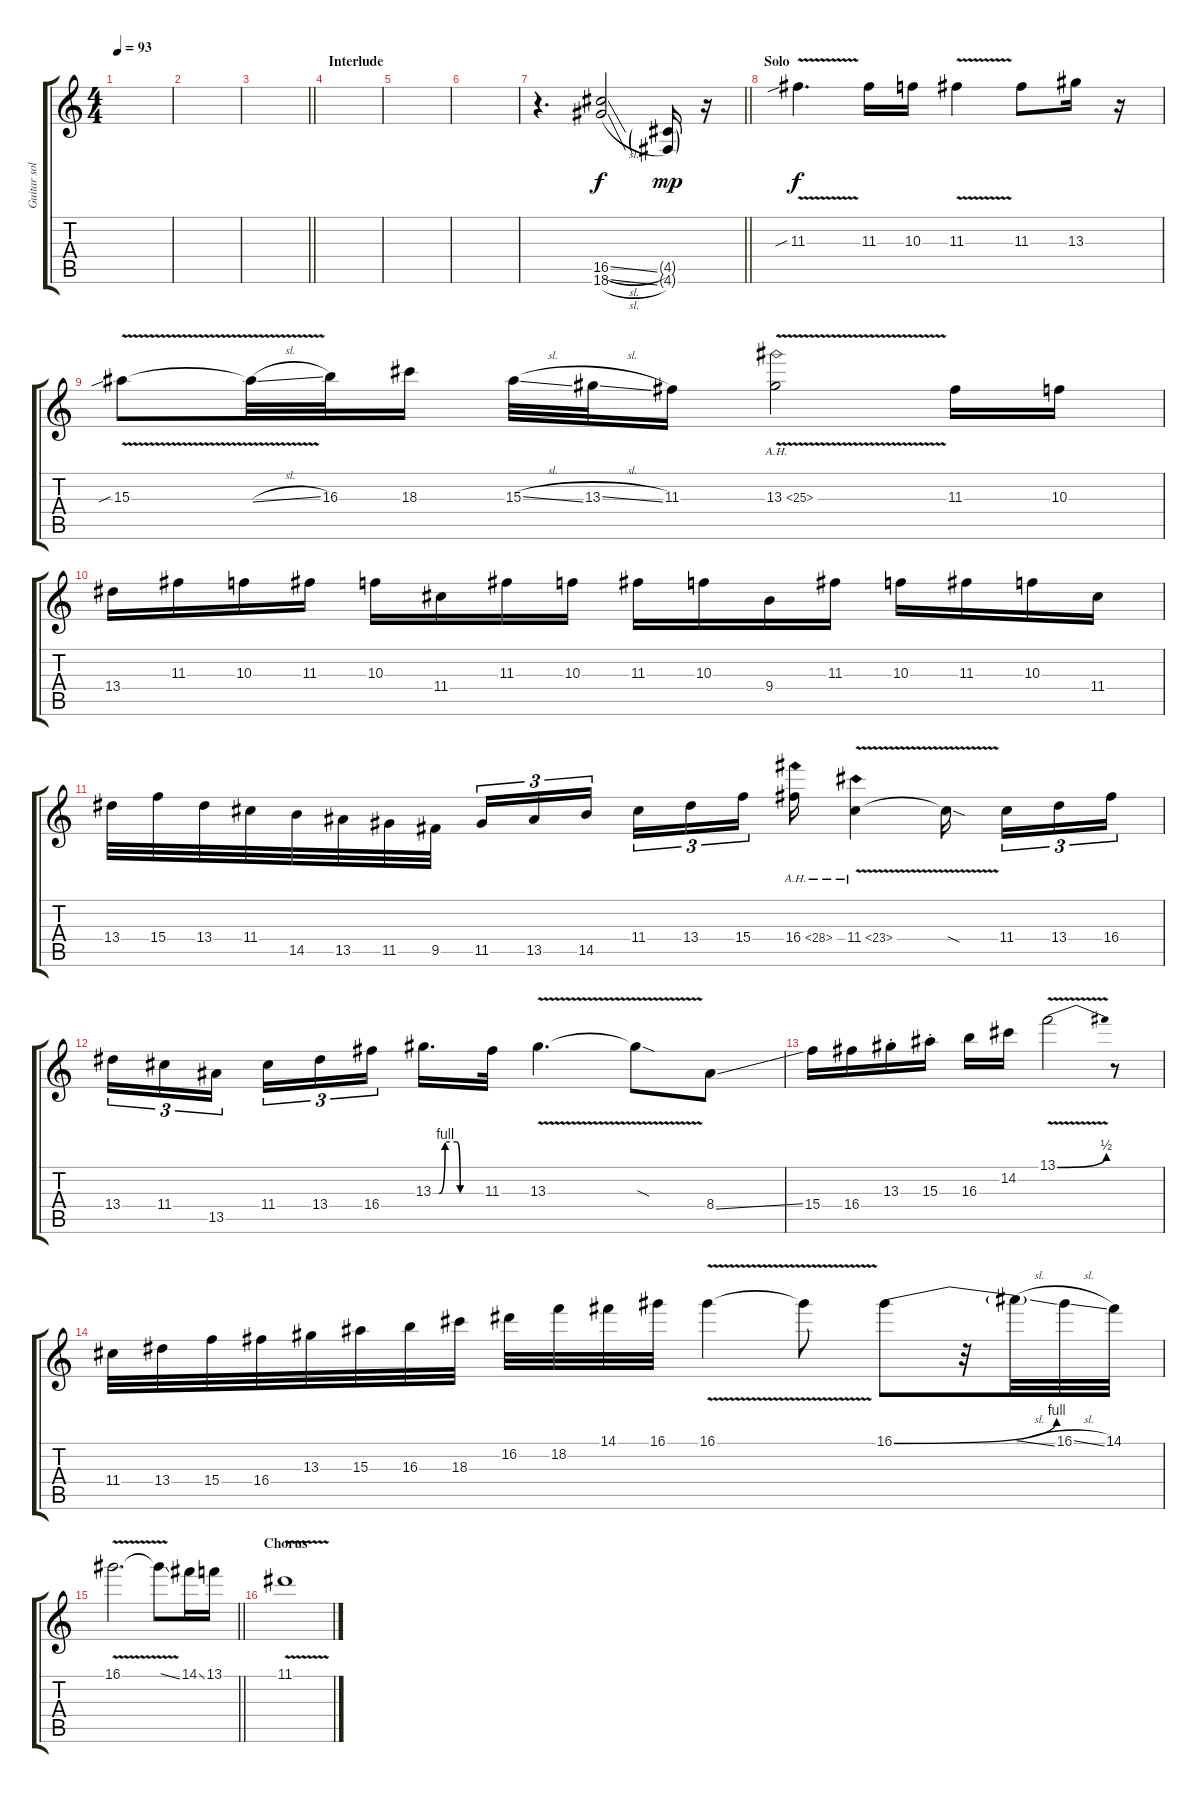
\track ("Guitar solo" "Guitar sol") {instrument distortionguitar}
\staff {score tabs}
\tuning (E4 B3 G3 D3 A2 D2) {hide}
\ts (4 4)
\tempo 93
\clef g2
\ks c
|
|
\barLineRight lightlight
|
\section ("" "Interlude")
|
|
|
\barLineRight lightlight
r.4{d} (16.5{sl} 18.6{sl}).2 (4.5{g} 4.6{g}).16{dy mp} r.16 |
\section ("" "Solo")
11.3{v sib}.4{d dy f} 11.3.16 10.3.16 11.3{v}.4 11.3.8 13.3.16 r.16 |
15.3{v sib}.8 15.3{sl t}.32 16.3.32 18.3.16 15.3{sl}.32 13.3{sl}.32 11.3.16 13.3{ah 12 v}.2 11.3.16 10.3.16 |
13.4.16 11.3.16 10.3.16 11.3.16 10.3.16 11.4.16 11.3.16 10.3.16 11.3.16 10.3.16 9.4.16 11.3.16 10.3.16 11.3.16 10.3.16 11.4.16 |
13.4.32 15.4.32 13.4.32 11.4.32 14.5.32 13.5.32 11.5.32 9.5.32 11.5.16{tu (3 2)} 13.5.16{tu (3 2)} 14.5.16{tu (3 2) beam splitsecondary} 11.4.16{tu (3 2)} 13.4.16{tu (3 2)} 15.4.16{tu (3 2)} 16.4{ah 12}.16 11.4{ah 12 v}.4 11.4{sod t}.16{beam splitsecondary} 11.4.16{tu (3 2)} 13.4.16{tu (3 2)} 16.4.16{tu (3 2)} |
13.4.16{tu (3 2)} 11.4.16{tu (3 2)} 13.5.16{tu (3 2) beam splitsecondary} 11.4.16{tu (3 2)} 13.4.16{tu (3 2)} 16.4.16{tu (3 2)} 13.3{be (custom 0 0 7 0 15 4 30 4 34 0 39 0 45 0 60 0)}.16{d} 11.3.32 13.3{v}.4{d} 13.3{sod t}.8 8.4{ss}.8 |
15.4.16 16.4.16 13.3{st}.16 15.3{st}.16 16.3.16 14.2.16 13.1{be (bend 0 0 60 2) v}.2 r.8 |
11.4.32 13.4.32 15.4.32 16.4.32 13.3.32 15.3.32 16.3.32 18.3.32 16.2.32 18.2.32 14.1.32 16.1.32 16.1{v}.4 16.1{t}.8 16.1{be (bend 0 0 60 4)}.8 r.32 16.1{sl t}.32 16.1{sl}.32 14.1.32 |
\barLineRight lightlight
16.1{v}.2{d} 16.1{ss t}.8 14.1{ss}.16 13.1.16 |
\section ("" "Chorus")
11.1{v}.1
